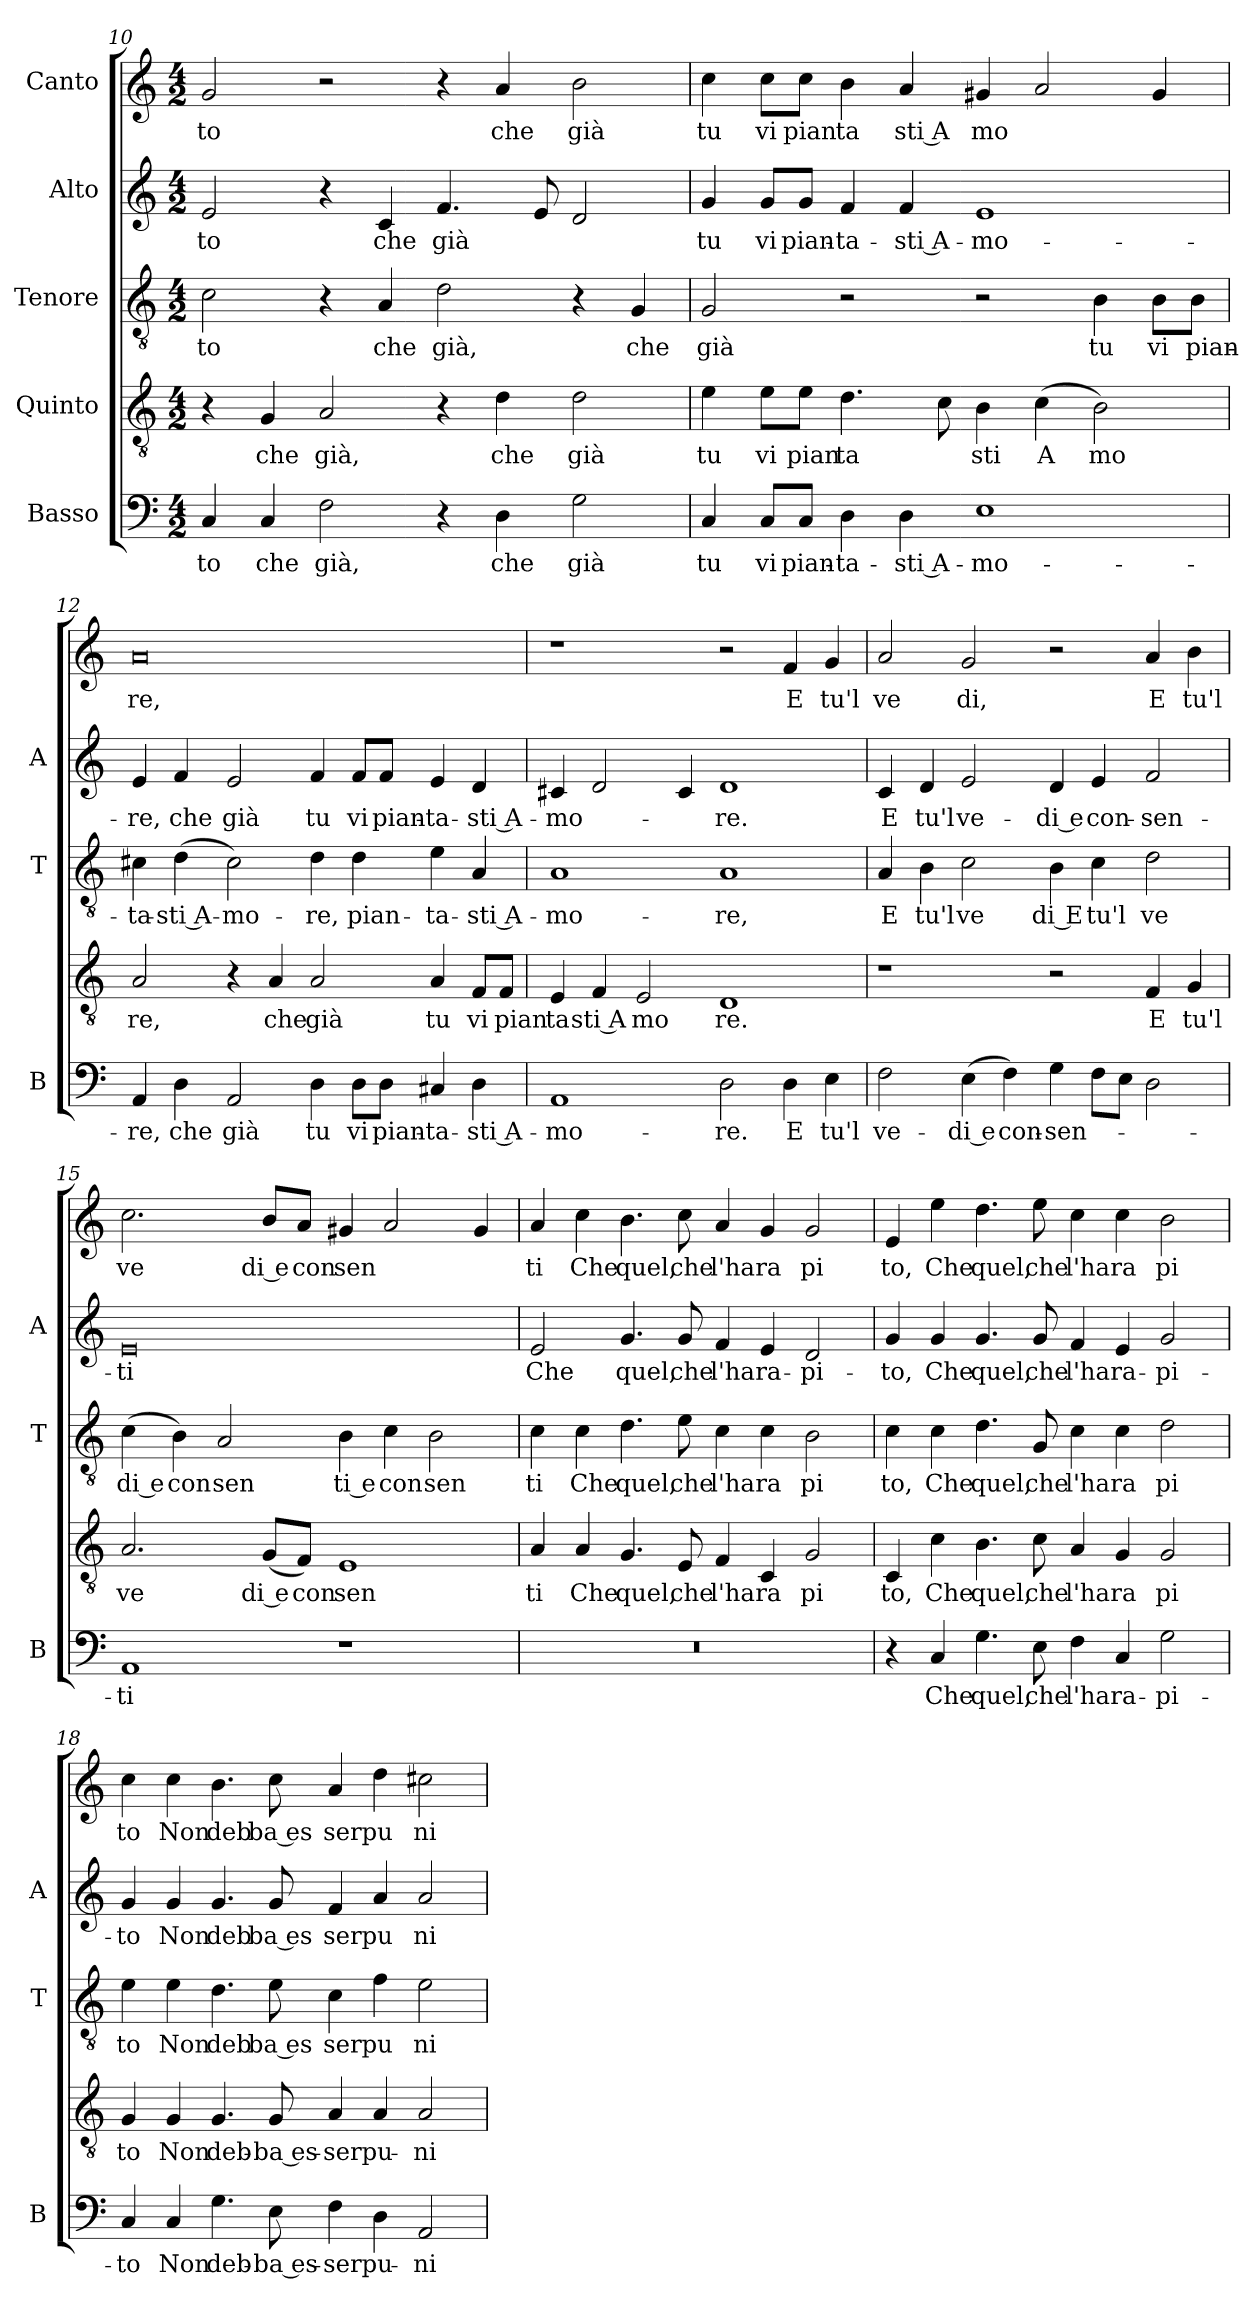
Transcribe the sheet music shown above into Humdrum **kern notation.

**kern	**text	**kern	**text	**kern	**text	**kern	**text	**kern	**text
*part5	*part5	*part4	*part4	*part3	*part3	*part2	*part2	*part1	*part1
*staff5	*staff5	*staff4	*staff4	*staff3	*staff3	*staff2	*staff2	*staff1	*staff1
*I"Basso	*	*I"Quinto	*	*I"Tenore	*	*I"Alto	*	*I"Canto	*
*I'B	*	*	*	*I'T	*	*I'A	*	*	*
!!LO:LB:g=z
*clefF4	*	*clefGv2	*	*clefGv2	*	*clefG2	*	*clefG2	*
*M4/2	*	*M4/2	*	*M4/2	*	*M4/2	*	*M4/2	*
=10	=10	=10	=10	=10	=10	=10	=10	=10	=10
!	!LO:LY:b	!	!	!	!LO:LY:b	!	!LO:LY:b	!	!LO:LY:b
4C/	to	4r	.	2c\	to	2e/	to	2g/	to
!	!LO:LY:b	!	!LO:LY:b	!	!	!	!	!	!
4C/	che	4G/	che	.	.	.	.	.	.
!	!LO:LY:b	!	!LO:LY:b	!	!	!	!	!	!
2F\	già,	2A/	già,	4r	.	4r	.	2r	.
!	!	!	!	!	!LO:LY:b	!	!LO:LY:b	!	!
.	.	.	.	4A/	che	4c/	che	.	.
!	!	!	!	!	!LO:LY:b	!	!LO:LY:b	!	!
4r	.	4r	.	2d\	già,	4.f/	già	4r	.
!	!LO:LY:b	!	!LO:LY:b	!	!	!	!	!	!LO:LY:b
4D\	che	4d\	che	.	.	.	.	4a/	che
.	.	.	.	.	.	8e/	.	.	.
!	!LO:LY:b	!	!LO:LY:b	!	!	!	!	!	!LO:LY:b
2G\	già	2d\	già	4r	.	2d/	.	2b\	già
!	!	!	!	!	!LO:LY:b	!	!	!	!
.	.	.	.	4G/	che	.	.	.	.
=11	=11	=11	=11	=11	=11	=11	=11	=11	=11
!	!LO:LY:b	!	!LO:LY:b	!	!LO:LY:b	!	!LO:LY:b	!	!LO:LY:b
4C/	tu	4e\	tu	2G/	già	4g/	tu	4cc\	tu
!	!LO:LY:b	!	!LO:LY:b	!	!	!	!LO:LY:b	!	!LO:LY:b
8CL	vi	8eL	vi	.	.	8gL	vi	8ccL	vi
!	!LO:LY:b	!	!LO:LY:b	!	!	!	!LO:LY:b	!	!LO:LY:b
8CJ	pian-	8eJ	pian	.	.	8gJ	pian-	8ccJ	pian
!	!LO:LY:b	!	!LO:LY:b	!	!	!	!LO:LY:b	!	!LO:LY:b
4D\	-ta-	4.d\	ta	2r	.	4f/	-ta-	4b\	ta
!	!LO:LY:b	!	!	!	!	!	!LO:LY:b	!	!LO:LY:b
4D\	sti A-	.	.	.	.	4f/	sti A-	4a/	sti A
.	.	8c\	.	.	.	.	.	.	.
!	!LO:LY:b	!	!LO:LY:b	!	!	!	!LO:LY:b	!	!LO:LY:b
1E	-mo-	4B\	sti	2r	.	1e	-mo-	4g#X/	mo
!	!	!	!LO:LY:b	!	!	!	!	!	!
.	.	(<4c\	A	.	.	.	.	2a/	.
!	!	!	!LO:LY:b	!	!LO:LY:b	!	!	!	!
.	.	2B\)	mo	4B\	tu	.	.	.	.
!	!	!	!	!	!LO:LY:b	!	!	!	!
.	.	.	.	8BL	vi	.	.	4g#/	.
!	!	!	!	!	!LO:LY:b	!	!	!	!
.	.	.	.	8BJ	pian-	.	.	.	.
=12	=12	=12	=12	=12	=12	=12	=12	=12	=12
!	!LO:LY:b	!	!LO:LY:b	!	!LO:LY:b	!	!LO:LY:b	!	!LO:LY:b
4AA/	-re,	2A/	re,	4c#X\	-ta-	4e/	-re,	0a	re,
!	!LO:LY:b	!	!	!	!LO:LY:b	!	!LO:LY:b	!	!
4D\	che	.	.	(<4d\	sti A-	4f/	che	.	.
!	!LO:LY:b	!	!	!	!LO:LY:b	!	!LO:LY:b	!	!
2AA/	già	4r	.	2c#\)	-mo-	2e/	già	.	.
!	!	!	!LO:LY:b	!	!	!	!	!	!
.	.	4A/	che	.	.	.	.	.	.
!	!LO:LY:b	!	!LO:LY:b	!	!LO:LY:b	!	!LO:LY:b	!	!
4D\	tu	2A/	già	4d\	-re,	4f/	tu	.	.
!	!LO:LY:b	!	!	!	!LO:LY:b	!	!LO:LY:b	!	!
8DL	vi	.	.	4d\	pian-	8fL	vi	.	.
!	!LO:LY:b	!	!	!	!	!	!LO:LY:b	!	!
8DJ	pian-	.	.	.	.	8fJ	pian-	.	.
!	!LO:LY:b	!	!LO:LY:b	!	!LO:LY:b	!	!LO:LY:b	!	!
4C#X/	-ta-	4A/	tu	4e\	-ta-	4e/	-ta-	.	.
!	!LO:LY:b	!	!LO:LY:b	!	!LO:LY:b	!	!LO:LY:b	!	!
4D\	sti A-	8FL	vi	4A/	sti A-	4d/	sti A-	.	.
!	!	!	!LO:LY:b	!	!	!	!	!	!
.	.	8FJ	pian	.	.	.	.	.	.
=13	=13	=13	=13	=13	=13	=13	=13	=13	=13
!	!LO:LY:b	!	!LO:LY:b	!	!LO:LY:b	!	!LO:LY:b	!	!
1AA	-mo-	4E/	ta	1A	-mo-	4c#X/	-mo-	1r	.
!	!	!	!LO:LY:b	!	!	!	!	!	!
.	.	4F/	sti A	.	.	2d/	.	.	.
!	!	!	!LO:LY:b	!	!	!	!	!	!
.	.	2E/	mo	.	.	.	.	.	.
.	.	.	.	.	.	4c#/	.	.	.
!	!LO:LY:b	!	!LO:LY:b	!	!LO:LY:b	!	!LO:LY:b	!	!
2D\	-re.	1D	re.	1A	-re,	1d	-re.	2r	.
!	!LO:LY:b	!	!	!	!	!	!	!	!LO:LY:b
4D\	E	.	.	.	.	.	.	4f/	E
!	!LO:LY:b	!	!	!	!	!	!	!	!LO:LY:b
4E\	tu'l	.	.	.	.	.	.	4g/	tu'l
!!LO:PB:g=z
=14	=14	=14	=14	=14	=14	=14	=14	=14	=14
!	!LO:LY:b	!	!	!	!LO:LY:b	!	!LO:LY:b	!	!LO:LY:b
2F\	ve-	1r	.	4A/	E	4c/	E	2a/	ve
!	!	!	!	!	!LO:LY:b	!	!LO:LY:b	!	!
.	.	.	.	4B\	tu'l	4d/	tu'l	.	.
!	!LO:LY:b	!	!	!	!LO:LY:b	!	!LO:LY:b	!	!LO:LY:b
(<4E\	di e	.	.	2c\	ve	2e/	ve-	2g/	di,
!	!LO:LY:b	!	!	!	!	!	!	!	!
4F\)	con-	.	.	.	.	.	.	.	.
!	!LO:LY:b	!	!	!	!LO:LY:b	!	!LO:LY:b	!	!
4G\	-sen-	2r	.	4B\	di E	4d/	di e	2r	.
!	!	!	!	!	!LO:LY:b	!	!LO:LY:b	!	!
8FL	.	.	.	4c\	tu'l	4e/	con-	.	.
8EJ	.	.	.	.	.	.	.	.	.
!	!	!	!LO:LY:b	!	!LO:LY:b	!	!LO:LY:b	!	!LO:LY:b
2D\	.	4F/	E	2d\	ve	2f/	-sen-	4a/	E
!	!	!	!LO:LY:b	!	!	!	!	!	!LO:LY:b
.	.	4G/	tu'l	.	.	.	.	4b\	tu'l
=15	=15	=15	=15	=15	=15	=15	=15	=15	=15
!	!LO:LY:b	!	!LO:LY:b	!	!LO:LY:b	!	!LO:LY:b	!	!LO:LY:b
1AA	-ti	2.A/	ve	(<4c\	di e	0e	-ti	2.cc\	ve
!	!	!	!	!	!LO:LY:b	!	!	!	!
.	.	.	.	4B\)	con	.	.	.	.
!	!	!	!	!	!LO:LY:b	!	!	!	!
.	.	.	.	2A/	sen	.	.	.	.
!	!	!	!LO:LY:b	!	!	!	!	!	!LO:LY:b
.	.	(<8GL	di e	.	.	.	.	8bL	di e
!	!	!	!LO:LY:b	!	!	!	!	!	!LO:LY:b
.	.	8FJ)	con	.	.	.	.	8aJ	con
!	!	!	!LO:LY:b	!	!LO:LY:b	!	!	!	!LO:LY:b
1r	.	1E	sen	4B\	ti e	.	.	4g#X/	sen
!	!	!	!	!	!LO:LY:b	!	!	!	!
.	.	.	.	4c\	con	.	.	2a/	.
!	!	!	!	!	!LO:LY:b	!	!	!	!
.	.	.	.	2B\	sen	.	.	.	.
.	.	.	.	.	.	.	.	4g#/	.
=16	=16	=16	=16	=16	=16	=16	=16	=16	=16
!	!	!	!LO:LY:b	!	!LO:LY:b	!	!LO:LY:b	!	!LO:LY:b
0r	.	4A/	ti	4c\	ti	2e/	Che	4a/	ti
!	!	!	!LO:LY:b	!	!LO:LY:b	!	!	!	!LO:LY:b
.	.	4A/	Che	4c\	Che	.	.	4cc\	Che
!	!	!	!LO:LY:b	!	!LO:LY:b	!	!LO:LY:b	!	!LO:LY:b
.	.	4.G/	quel,	4.d\	quel,	4.g/	quel,	4.b\	quel,
!	!	!	!LO:LY:b	!	!LO:LY:b	!	!LO:LY:b	!	!LO:LY:b
.	.	8E/	che	8e\	che	8g/	che	8cc\	che
!	!	!	!LO:LY:b	!	!LO:LY:b	!	!LO:LY:b	!	!LO:LY:b
.	.	4F/	l'ha	4c\	l'ha	4f/	l'ha	4a/	l'ha
!	!	!	!LO:LY:b	!	!LO:LY:b	!	!LO:LY:b	!	!LO:LY:b
.	.	4C/	ra	4c\	ra	4e/	ra-	4g/	ra
!	!	!	!LO:LY:b	!	!LO:LY:b	!	!LO:LY:b	!	!LO:LY:b
.	.	2G/	pi	2B\	pi	2d/	-pi-	2g/	pi
=17	=17	=17	=17	=17	=17	=17	=17	=17	=17
!	!	!	!LO:LY:b	!	!LO:LY:b	!	!LO:LY:b	!	!LO:LY:b
4r	.	4C/	to,	4c\	to,	4g/	-to,	4e/	to,
!	!LO:LY:b	!	!LO:LY:b	!	!LO:LY:b	!	!LO:LY:b	!	!LO:LY:b
4C/	Che	4c\	Che	4c\	Che	4g/	Che	4ee\	Che
!	!LO:LY:b	!	!LO:LY:b	!	!LO:LY:b	!	!LO:LY:b	!	!LO:LY:b
4.G\	quel,	4.B\	quel,	4.d\	quel,	4.g/	quel,	4.dd\	quel,
!	!LO:LY:b	!	!LO:LY:b	!	!LO:LY:b	!	!LO:LY:b	!	!LO:LY:b
8E\	che	8c\	che	8G/	che	8g/	che	8ee\	che
!	!LO:LY:b	!	!LO:LY:b	!	!LO:LY:b	!	!LO:LY:b	!	!LO:LY:b
4F\	l'ha	4A/	l'ha	4c\	l'ha	4f/	l'ha	4cc\	l'ha
!	!LO:LY:b	!	!LO:LY:b	!	!LO:LY:b	!	!LO:LY:b	!	!LO:LY:b
4C/	ra-	4G/	ra	4c\	ra	4e/	ra-	4cc\	ra
!	!LO:LY:b	!	!LO:LY:b	!	!LO:LY:b	!	!LO:LY:b	!	!LO:LY:b
2G\	-pi-	2G/	pi	2d\	pi	2g/	-pi-	2b\	pi
!!LO:LB:g=z
=18	=18	=18	=18	=18	=18	=18	=18	=18	=18
!	!LO:LY:b	!	!LO:LY:b	!	!LO:LY:b	!	!LO:LY:b	!	!LO:LY:b
4C/	-to	4G/	to	4e\	to	4g/	-to	4cc\	to
!	!LO:LY:b	!	!LO:LY:b	!	!LO:LY:b	!	!LO:LY:b	!	!LO:LY:b
4C/	Non	4G/	Non	4e\	Non	4g/	Non	4cc\	Non
!	!LO:LY:b	!	!LO:LY:b	!	!LO:LY:b	!	!LO:LY:b	!	!LO:LY:b
4.G\	deb-	4.G/	deb-	4.d\	deb	4.g/	deb	4.b\	deb
!	!LO:LY:b	!	!LO:LY:b	!	!LO:LY:b	!	!LO:LY:b	!	!LO:LY:b
8E\	ba es-	8G/	ba es-	8e\	ba es	8g/	ba es	8cc\	ba es
!	!LO:LY:b	!	!LO:LY:b	!	!LO:LY:b	!	!LO:LY:b	!	!LO:LY:b
4F\	-serpu-	4A/	-serpu-	4c\	serpu	4f/	serpu	4a/	serpu
4D\	.	4A/	.	4f\	.	4a/	.	4dd\	.
!	!LO:LY:b	!	!LO:LY:b	!	!LO:LY:b	!	!LO:LY:b	!	!LO:LY:b
2AA/	-ni-	2A/	-ni-	2e\	ni	2a/	ni	2cc#X\	ni
=	=	=	=	=	=	=	=	=	=
*-	*-	*-	*-	*-	*-	*-	*-	*-	*-
